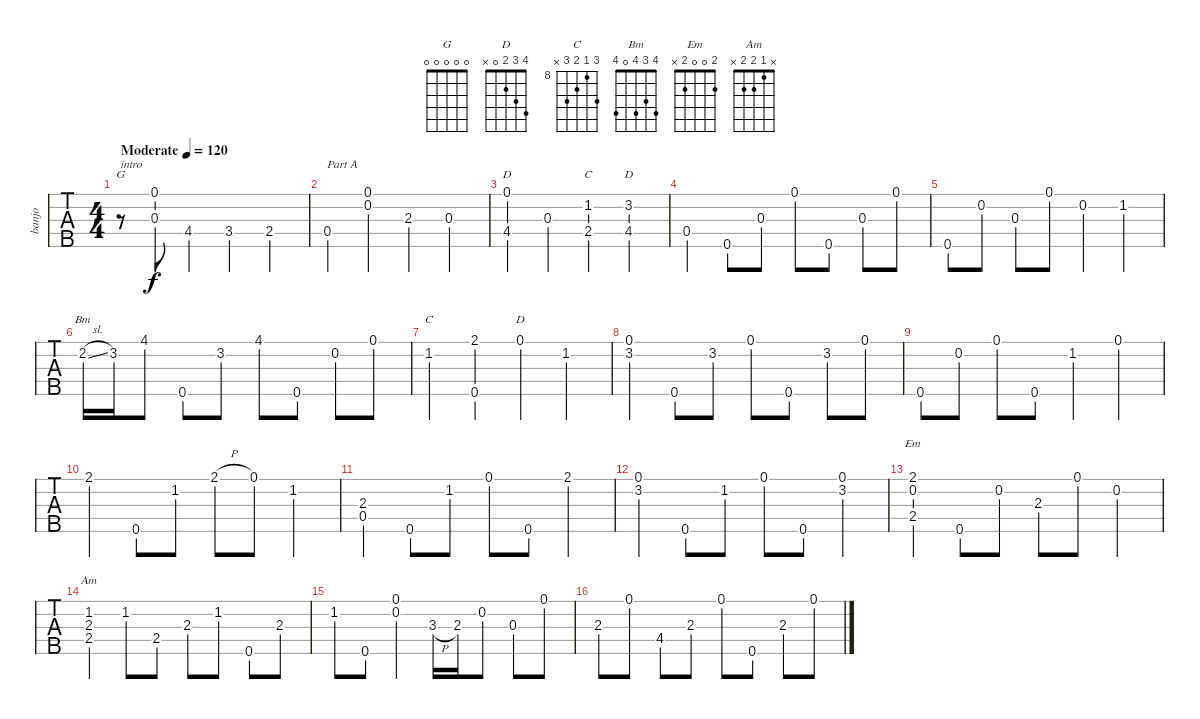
\track ("banjo" "banjo") {instrument banjo}
\staff {tabs}
\tuning (D4 B3 G3 D3 G4) {hide}
\displaytranspose 12
\chord ("G" 0 0 0 0 0)
\chord ("D" 0 x x 4 x)
\chord ("C" x 1 x 2 x)
\chord ("D" x 3 x 4 x)
\chord ("Bm" 4 3 4 0 4)
\chord ("C" 10 8 9 10 x) {firstfret 8}
\chord ("D" 4 3 2 0 x)
\chord ("Em" 2 0 0 2 x)
\chord ("Am" x 1 2 2 x)
\ts (4 4)
\tempo (120 "Moderate")
\clef g2
\ks c
r.8{ch "G" txt "intro" dy f instrument banjo} (0.1 0.3).8 4.4.4 3.4.4 2.4.4 |
0.4.4{txt "Part A"} (0.1 0.2).4 2.3.4 0.3.4 |
(0.1 4.4).4{ch "D"} 0.3.4 (1.2 2.4).4{ch "C"} (3.2 4.4).4{ch "D"} |
0.4.4 0.5.8 0.3.8 0.1.8 0.5.8 0.3.8 0.1.8 |
0.5.8 0.2.8 0.3.8 0.1.8 0.2.4 1.2.4 |
2.2{sl}.16{ch "Bm"} 3.2.16 4.1.8 0.5.8 3.2.8 4.1.8 0.5.8 0.2.8 0.1.8 |
1.2.4{ch "C"} (2.1 0.5).4 0.1.4{ch "D"} 1.2.4 |
(0.1 3.2).4 0.5.8 3.2.8 0.1.8 0.5.8 3.2.8 0.1.8 |
0.5.8 0.2.8 0.1.8 0.5.8 1.2.4 0.1.4 |
2.1.4 0.5.8 1.2.8 2.1{h}.8 0.1.8 1.2.4 |
(2.3 0.4).4 0.5.8 1.2.8 0.1.8 0.5.8 2.1.4 |
(0.1 3.2).4 0.5.8 1.2.8 0.1.8 0.5.8 (0.1 3.2).4 |
(2.1 0.2 2.4).4{ch "Em"} 0.5.8 0.2.8 2.3.8 0.1.8 0.2.4 |
(1.2 2.3 2.4).4{ch "Am"} 1.2.8 2.4.8 2.3.8 1.2.8 0.5.8 2.3.8 |
1.2.8 0.5.8 (0.1 0.2).4 3.3{h}.16 2.3.16 0.2.8 0.3.8 0.1.8 |
2.3.8 0.1.8 4.4.8 2.3.8 0.1.8 0.5.8 2.3.8 0.1.8
